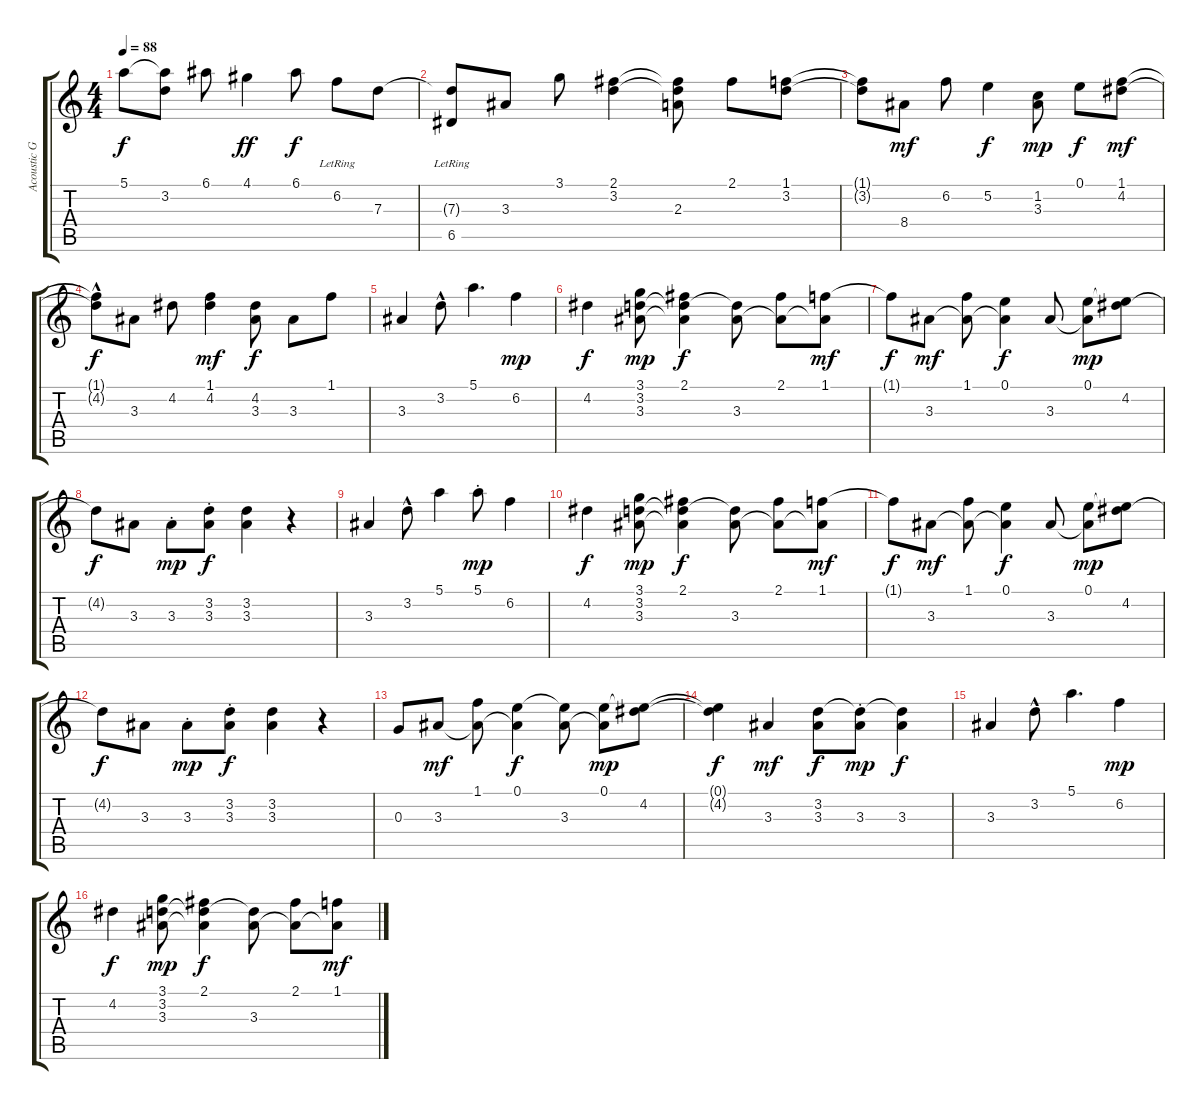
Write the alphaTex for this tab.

\track ("Acoustic Guitar" "Acoustic G") {instrument acousticguitarnylon}
\staff {score tabs}
\tuning (E4 B3 G3 D3 A2 E2) {hide}
\ts (4 4)
\tempo 88
\clef g2
\ks c
5.1.8{dy f instrument acousticguitarnylon} (5.1{t} 3.2).8 6.1.8 4.1.4{dy ff} 6.1.8{dy f} 6.2{lr}.8 7.3.8 |
(7.3{t} 6.5{lr}).8 3.3.8 3.1.8 (2.1 3.2).4 (2.1{t} 3.2{t} 2.3).8 2.1.8 (1.1 3.2).8 |
(1.1{t} 3.2{t}).8 8.4.8{dy mf} 6.2.8 5.2.4{dy f} (1.2 3.3).8{dy mp} 0.1.8{dy f} (1.1 4.2).8{dy mf} |
(1.1{t} 4.2{hac t}).8{dy f} 3.3.8 4.2.8 (1.1 4.2).4{dy mf} (4.2 3.3).8{dy f} 3.3.8 1.1.8 |
3.3.4 3.2{hac}.8 5.1.4{d} 6.2.4{dy mp} |
4.2.4{dy f} (3.1 3.2 3.3).8{dy mp} (2.1 3.2{t} 3.3{t}).4{dy f} (3.2{t} 3.3).8 (2.1 3.3{t}).8 (1.1 3.3{t}).8{dy mf} |
1.1{t}.8{dy f} 3.3.8{dy mf} (1.1 3.3{t}).8 (0.1 3.3{t}).4{dy f} 3.3.8 (0.1 3.3{t}).8{dy mp} (0.1{t} 4.2).8 |
4.2{t}.8{dy f} 3.3.8 3.3{st}.8{dy mp} (3.2{st} 3.3{st}).8{dy f} (3.2 3.3).4 r.4 |
3.3.4 3.2{hac}.8 5.1.4 5.1{st}.8{dy mp} 6.2.4 |
4.2.4{dy f} (3.1 3.2 3.3).8{dy mp} (2.1 3.2{t} 3.3{t}).4{dy f} (3.2{t} 3.3).8 (2.1 3.3{t}).8 (1.1 3.3{t}).8{dy mf} |
1.1{t}.8{dy f} 3.3.8{dy mf} (1.1 3.3{t}).8 (0.1 3.3{t}).4{dy f} 3.3.8 (0.1 3.3{t}).8{dy mp} (0.1{t} 4.2).8 |
4.2{t}.8{dy f} 3.3.8 3.3{st}.8{dy mp} (3.2{st} 3.3{st}).8{dy f} (3.2 3.3).4 r.4 |
0.3.8 3.3.8{dy mf} (1.1 3.3{t}).8 (0.1 3.3{t}).4{dy f} (0.1{t} 3.3).8 (0.1 3.3{t}).8{dy mp} (0.1{t} 4.2).8 |
(0.1{t} 4.2{t}).4{dy f} 3.3.4{dy mf} (3.2 3.3).8{dy f} (3.2{t} 3.3{st}).8{dy mp} (3.2{t} 3.3).4{dy f} |
3.3.4 3.2{hac}.8 5.1.4{d} 6.2.4{dy mp} |
4.2.4{dy f} (3.1 3.2 3.3).8{dy mp} (2.1 3.2{t} 3.3{t}).4{dy f} (3.2{t} 3.3).8 (2.1 3.3{t}).8 (1.1 3.3{t}).8{dy mf}
